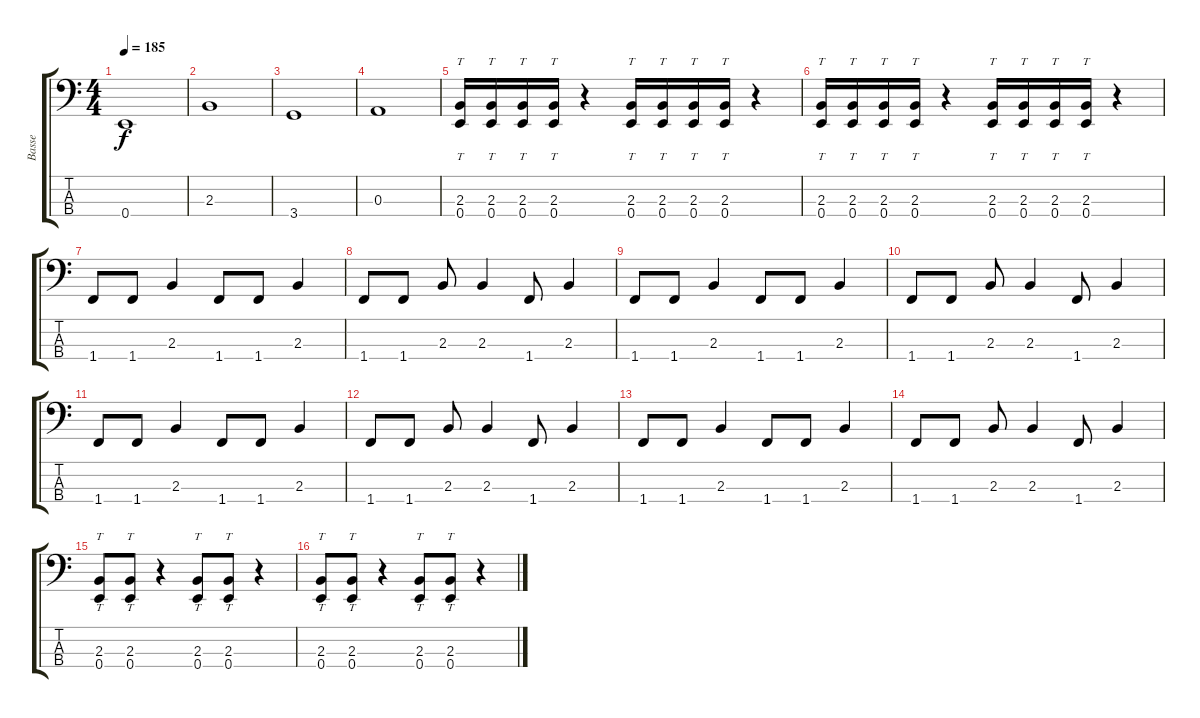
\track ("Basse" "Basse") {instrument slapbass1}
\staff {score tabs}
\tuning (G2 D2 A1 E1) {hide}
\ts (4 4)
\tempo 185
\clef f4
\ks c
0.4.1{dy f} |
2.3.1 |
3.4.1 |
0.3.1 |
(2.3 0.4).16{tt} (2.3 0.4).16{tt} (2.3 0.4).16{tt} (2.3 0.4).16{tt} r.4 (2.3 0.4).16{tt} (2.3 0.4).16{tt} (2.3 0.4).16{tt} (2.3 0.4).16{tt} r.4 |
(2.3 0.4).16{tt} (2.3 0.4).16{tt} (2.3 0.4).16{tt} (2.3 0.4).16{tt} r.4 (2.3 0.4).16{tt} (2.3 0.4).16{tt} (2.3 0.4).16{tt} (2.3 0.4).16{tt} r.4 |
1.4.8 1.4.8 2.3.4 1.4.8 1.4.8 2.3.4 |
1.4.8 1.4.8 2.3.8 2.3.4 1.4.8 2.3.4 |
1.4.8 1.4.8 2.3.4 1.4.8 1.4.8 2.3.4 |
1.4.8 1.4.8 2.3.8 2.3.4 1.4.8 2.3.4 |
1.4.8 1.4.8 2.3.4 1.4.8 1.4.8 2.3.4 |
1.4.8 1.4.8 2.3.8 2.3.4 1.4.8 2.3.4 |
1.4.8 1.4.8 2.3.4 1.4.8 1.4.8 2.3.4 |
1.4.8 1.4.8 2.3.8 2.3.4 1.4.8 2.3.4 |
(2.3 0.4).8{tt} (2.3 0.4).8{tt} r.4 (2.3 0.4).8{tt} (2.3 0.4).8{tt} r.4 |
(2.3 0.4).8{tt} (2.3 0.4).8{tt} r.4 (2.3 0.4).8{tt} (2.3 0.4).8{tt} r.4
